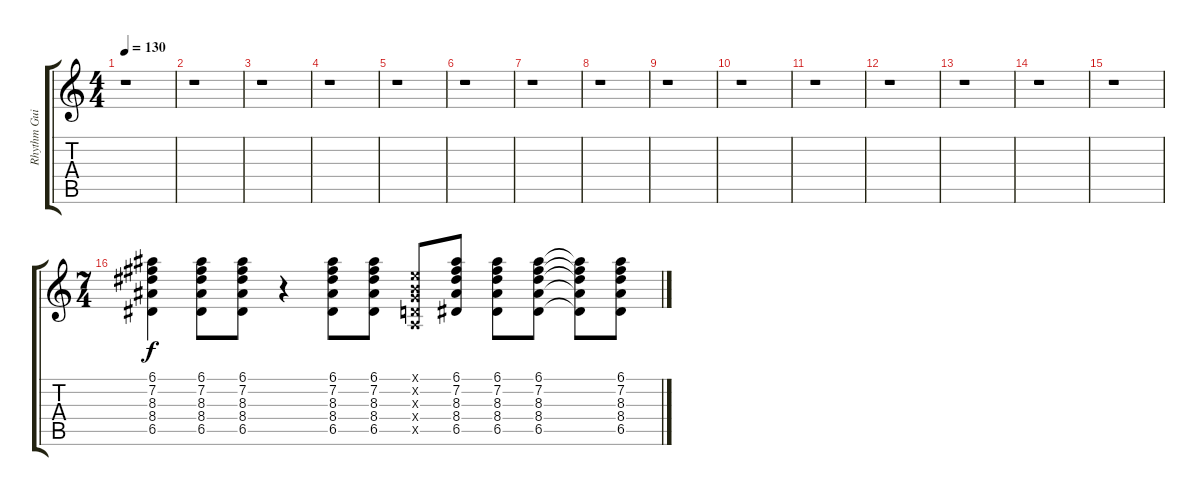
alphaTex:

\track ("Rhythm Guitar (Nashville Tuning)" "Rhythm Gui") {instrument acousticguitarsteel}
\staff {score tabs}
\tuning (E4 B3 G3 D3 A2 E2) {hide}
\ts (4 4)
\tempo 130
\clef g2
\ks c
r.1{dy f} |
r.1 |
r.1 |
r.1 |
r.1 |
r.1 |
r.1 |
r.1 |
r.1 |
r.1 |
r.1 |
r.1 |
r.1 |
r.1 |
r.1 |
\ts (7 4)
(6.1 7.2 8.3 8.4 6.5).4 (6.1 7.2 8.3 8.4 6.5).8 (6.1 7.2 8.3 8.4 6.5).8 r.4 (6.1 7.2 8.3 8.4 6.5).8 (6.1 7.2 8.3 8.4 6.5).8 (0.1{x} 0.2{x} 0.3{x} 0.4{x} 0.5{x}).8 (6.1 7.2 8.3 8.4 6.5).8 (6.1 7.2 8.3 8.4 6.5).8 (6.1 7.2 8.3 8.4 6.5).8 (6.1{t} 7.2{t} 8.3{t} 8.4{t} 6.5{t}).8 (6.1 7.2 8.3 8.4 6.5).8
